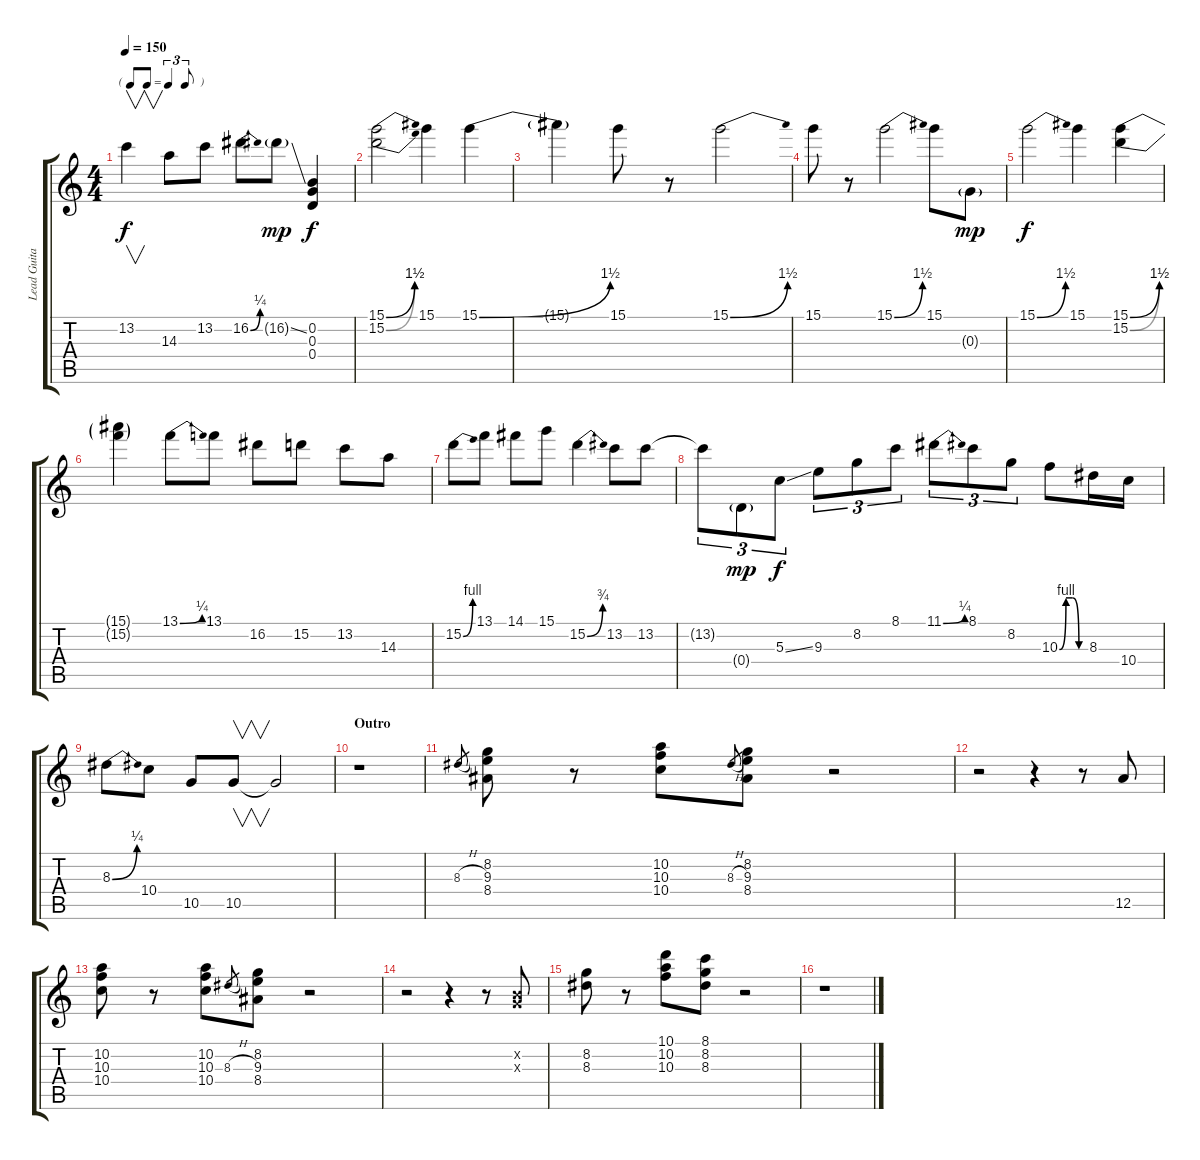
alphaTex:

\track ("Lead Guitar" "Lead Guita") {instrument overdrivenguitar}
\staff {score tabs}
\tuning (E4 B3 G3 D3 A2 E2) {hide}
\ts (4 4)
\tf triplet8th
\tempo 150
\clef g2
\ks c
13.2.4{v dy f} 14.3.8 13.2.8 16.2{be (bend 0 0 60 1)}.8 16.2{ss g}.8{dy mp} (0.2 0.3 0.4).4{dy f} |
(15.1{be (bend 0 0 60 6)} 15.2{be (bend 0 0 60 6)}).2 15.1.4 15.1{be (bend 0 0 60 6)}.4 |
15.1{t}.4 15.1.8 r.8 15.1{be (bend 0 0 60 6)}.2 |
15.1.8 r.8 15.1{be (bend 0 0 60 6)}.2 15.1.8 0.3{g}.8{dy mp} |
15.1{be (bend 0 0 60 6)}.2{dy f} 15.1.4 (15.1{be (bend 0 0 60 6)} 15.2{be (bend 0 0 60 6)}).4 |
(15.1{t} 15.2{t}).4 13.1{be (bend 0 0 60 1)}.8 13.1.8 16.2.8 15.2.8 13.2.8 14.3.8 |
15.2{be (bend 0 0 60 4)}.8 13.1.8 14.1.8 15.1.8 15.2{be (bend 0 0 60 3)}.4 13.2.8 13.2.8 |
13.2{t}.8{tu (3 2)} 0.4{g}.8{tu (3 2) dy mp} 5.3{ss}.8{tu (3 2) dy f} 9.3.8{tu (3 2)} 8.2.8{tu (3 2)} 8.1.8{tu (3 2)} 11.1{be (bend 0 0 60 1)}.8{tu (3 2)} 8.1.8{tu (3 2)} 8.2.8{tu (3 2)} 10.3{be (custom 0 0 15 4 30 4 45 0 60 0)}.8 8.3.16 10.4.16 |
8.3{be (bend 0 0 60 1)}.8 10.4.8 10.5.8 10.5.8{v} 10.5{t}.2 |
\section ("" "Outro")
r.1 |
8.3{h}.8{gr} (8.2 9.3 8.4).8 r.8 (10.2 10.3 10.4).8 8.3{h}.8{gr} (8.2 9.3 8.4).8 r.2 |
r.2 r.4 r.8 12.5.8 |
(10.2 10.3 10.4).8 r.8 (10.2 10.3 10.4).8 8.3{h}.8{gr} (8.2 9.3 8.4).8 r.2 |
r.2 r.4 r.8 (0.2{x} 0.3{x}).8 |
(8.2 8.3).8 r.8 (10.1 10.2 10.3).8 (8.1 8.2 8.3).8 r.2 |
r.1
